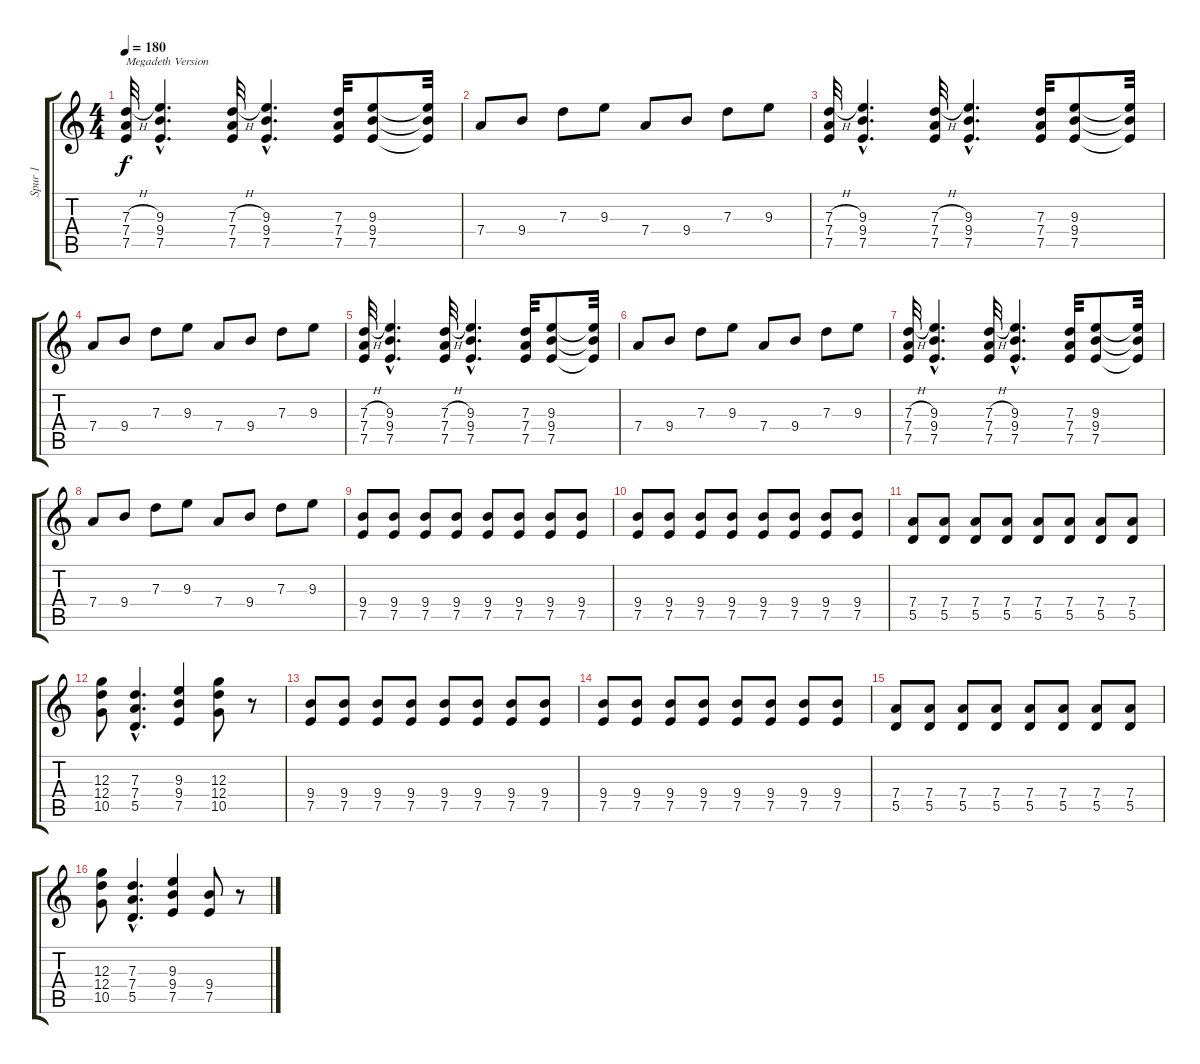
\track ("Spur 1" "Spur 1") {instrument distortionguitar}
\staff {score tabs}
\tuning (E4 B3 G3 D3 A2 E2) {hide}
\ts (4 4)
\tempo 180
\clef g2
\ks c
(7.3{h} 7.4 7.5).32{txt "Megadeth Version " dy f instrument distortionguitar} (9.3{hac} 9.4{hac} 7.5{hac}).4{d} (7.3{h} 7.4 7.5).32 (9.3{hac} 9.4{hac} 7.5{hac}).4{d} (7.3 7.4 7.5).32 (9.3 9.4 7.5).8 (9.3{t} 9.4{t} 7.5{t}).32 |
7.4.8 9.4.8 7.3.8 9.3.8 7.4.8 9.4.8 7.3.8 9.3.8 |
(7.3{h} 7.4 7.5).32 (9.3{hac} 9.4{hac} 7.5{hac}).4{d} (7.3{h} 7.4 7.5).32 (9.3{hac} 9.4{hac} 7.5{hac}).4{d} (7.3 7.4 7.5).32 (9.3 9.4 7.5).8 (9.3{t} 9.4{t} 7.5{t}).32 |
7.4.8 9.4.8 7.3.8 9.3.8 7.4.8 9.4.8 7.3.8 9.3.8 |
(7.3{h} 7.4 7.5).32 (9.3{hac} 9.4{hac} 7.5{hac}).4{d} (7.3{h} 7.4 7.5).32 (9.3{hac} 9.4{hac} 7.5{hac}).4{d} (7.3 7.4 7.5).32 (9.3 9.4 7.5).8 (9.3{t} 9.4{t} 7.5{t}).32 |
7.4.8 9.4.8 7.3.8 9.3.8 7.4.8 9.4.8 7.3.8 9.3.8 |
(7.3{h} 7.4 7.5).32 (9.3{hac} 9.4{hac} 7.5{hac}).4{d} (7.3{h} 7.4 7.5).32 (9.3{hac} 9.4{hac} 7.5{hac}).4{d} (7.3 7.4 7.5).32 (9.3 9.4 7.5).8 (9.3{t} 9.4{t} 7.5{t}).32 |
7.4.8 9.4.8 7.3.8 9.3.8 7.4.8 9.4.8 7.3.8 9.3.8 |
(9.4 7.5).8 (9.4 7.5).8 (9.4 7.5).8 (9.4 7.5).8 (9.4 7.5).8 (9.4 7.5).8 (9.4 7.5).8 (9.4 7.5).8 |
(9.4 7.5).8 (9.4 7.5).8 (9.4 7.5).8 (9.4 7.5).8 (9.4 7.5).8 (9.4 7.5).8 (9.4 7.5).8 (9.4 7.5).8 |
(7.4 5.5).8 (7.4 5.5).8 (7.4 5.5).8 (7.4 5.5).8 (7.4 5.5).8 (7.4 5.5).8 (7.4 5.5).8 (7.4 5.5).8 |
(12.3 12.4 10.5).8 (7.3{hac} 7.4{hac} 5.5{hac}).4{d} (9.3 9.4 7.5).4 (12.3 12.4 10.5).8 r.8 |
(9.4 7.5).8 (9.4 7.5).8 (9.4 7.5).8 (9.4 7.5).8 (9.4 7.5).8 (9.4 7.5).8 (9.4 7.5).8 (9.4 7.5).8 |
(9.4 7.5).8 (9.4 7.5).8 (9.4 7.5).8 (9.4 7.5).8 (9.4 7.5).8 (9.4 7.5).8 (9.4 7.5).8 (9.4 7.5).8 |
(7.4 5.5).8 (7.4 5.5).8 (7.4 5.5).8 (7.4 5.5).8 (7.4 5.5).8 (7.4 5.5).8 (7.4 5.5).8 (7.4 5.5).8 |
(12.3 12.4 10.5).8 (7.3{hac} 7.4{hac} 5.5{hac}).4{d} (9.3 9.4 7.5).4 (9.4 7.5).8 r.8
